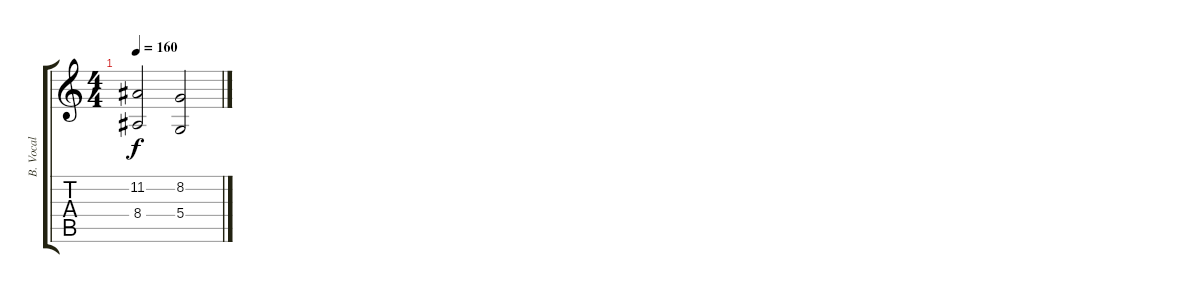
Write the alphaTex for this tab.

\track ("B. Vocal" "B. Vocal") {instrument pad4choir}
\staff {score tabs}
\tuning (E4 B3 G3 D3 A2 E2) {hide}
\ts (4 4)
\tempo 160
\clef g2
\ks c
(11.2 8.4).2{dy f volume 2} (8.2 5.4).2{volume 1}
